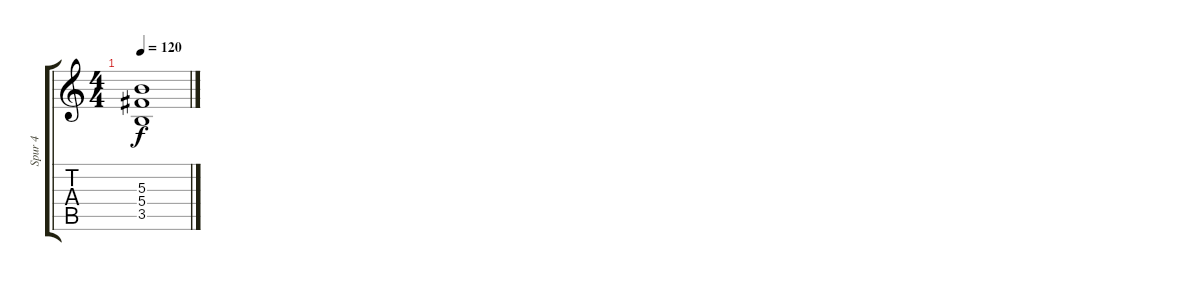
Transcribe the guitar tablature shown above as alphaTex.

\track ("Spur 4" "Spur 4") {instrument distortionguitar}
\staff {score tabs}
\tuning (Eb4 Bb3 Gb3 Db3 Ab2 Eb2) {hide}
\ts (4 4)
\tempo 120
\clef g2
\ks c
(5.3 5.4 3.5).1{dy f}
